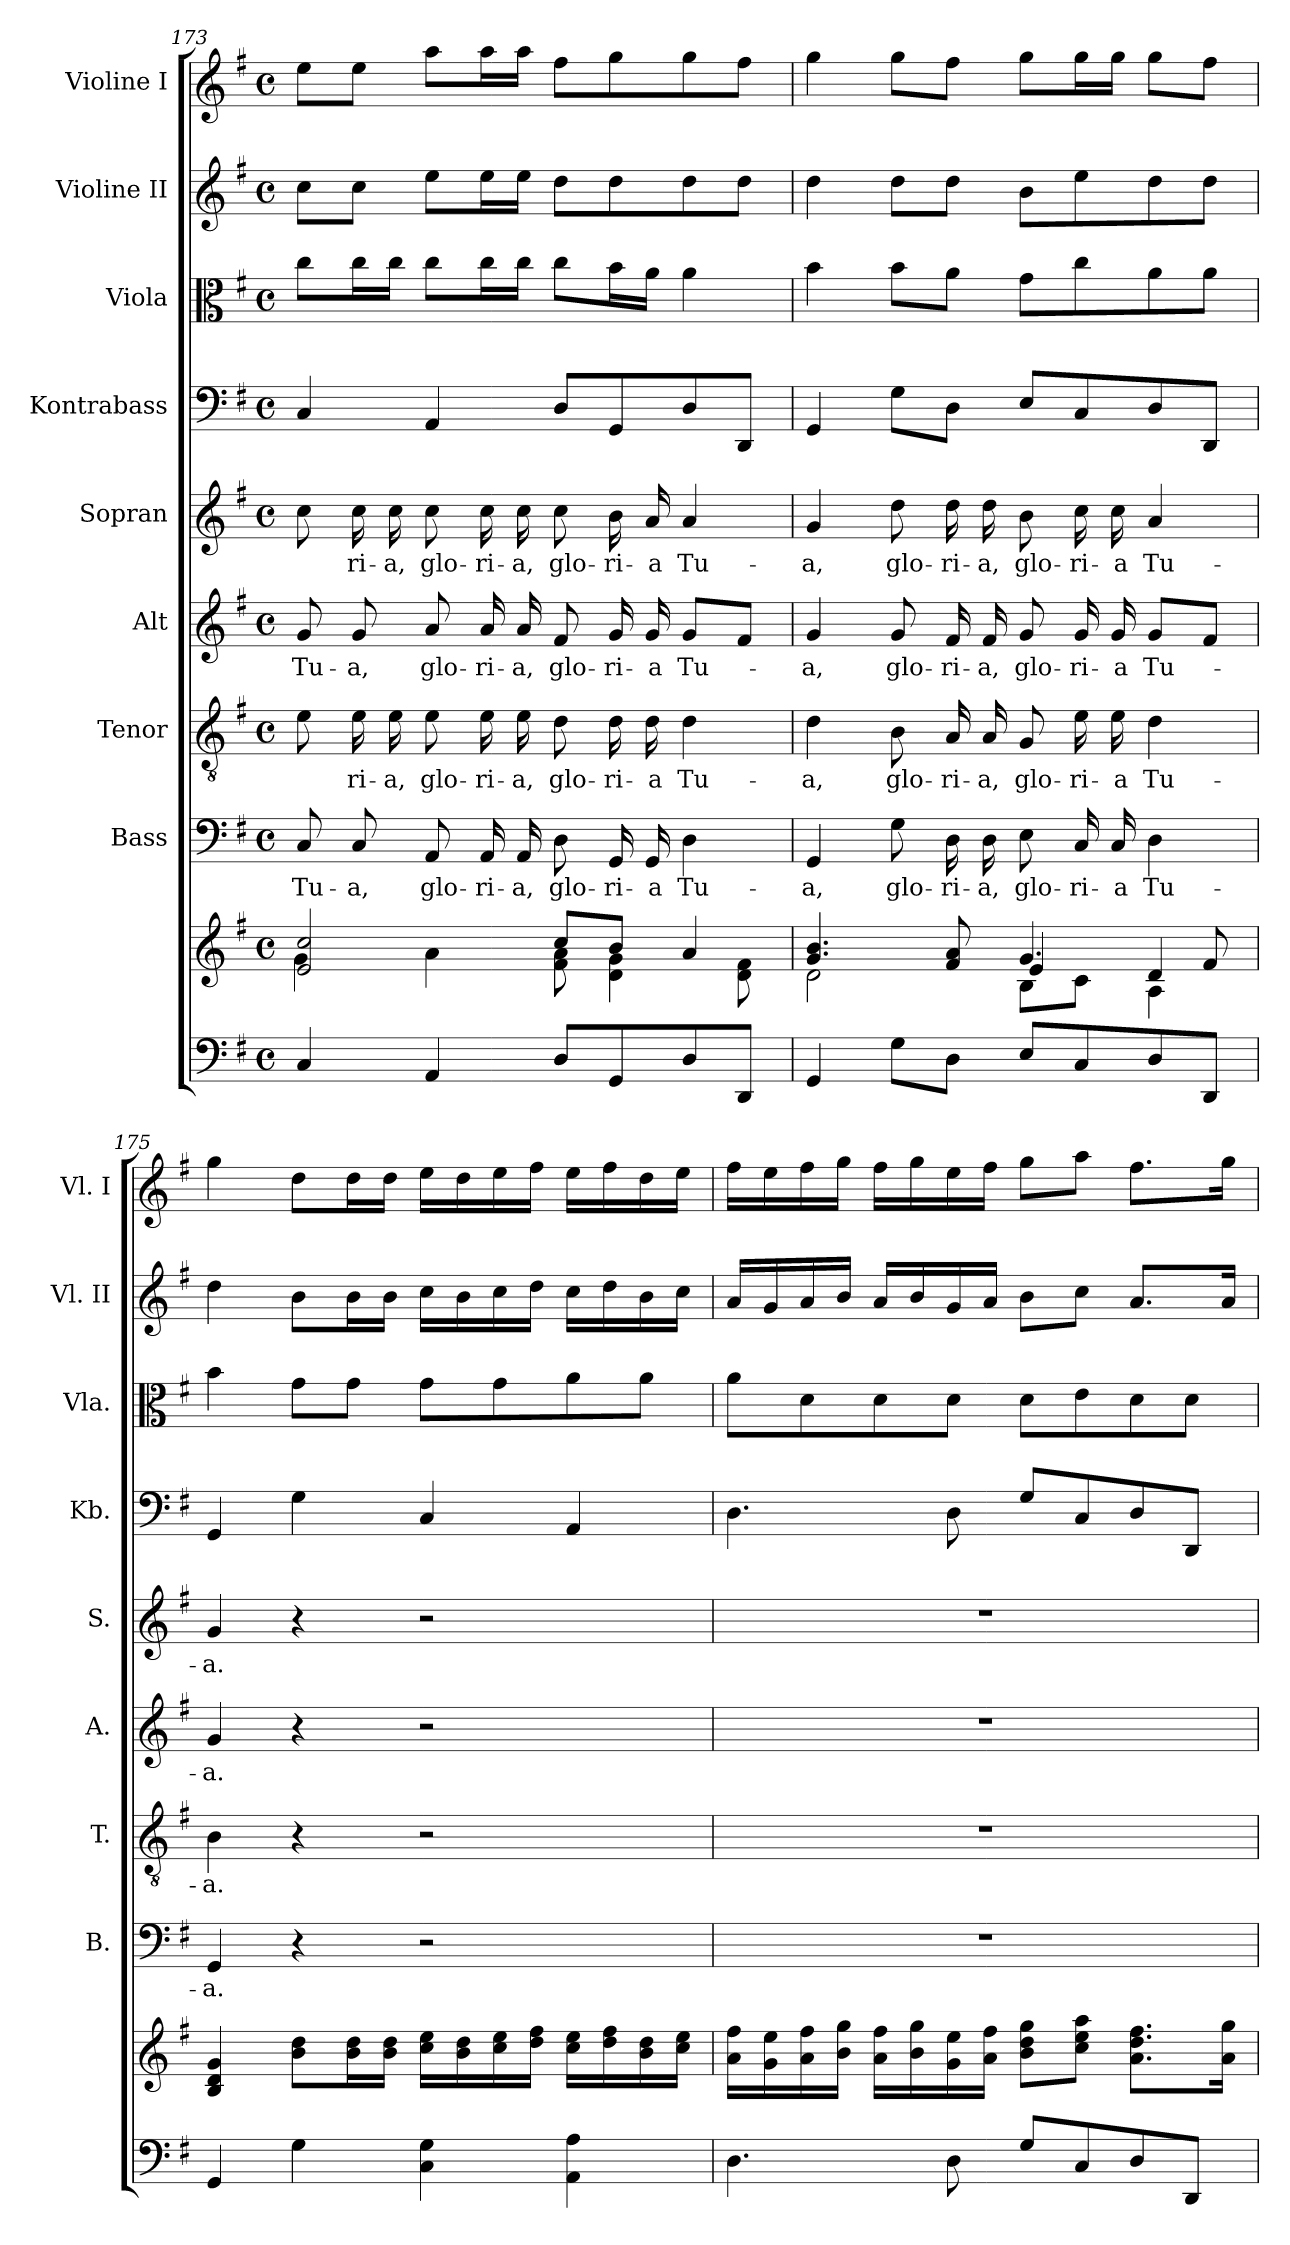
**kern	**kern	**kern	**text	**kern	**text	**kern	**text	**kern	**text	**kern	**kern	**kern	**kern
*part9	*part9	*part8	*part8	*part7	*part7	*part6	*part6	*part5	*part5	*part4	*part3	*part2	*part1
*staff10	*staff9	*staff8	*staff8	*staff7	*staff7	*staff6	*staff6	*staff5	*staff5	*staff4	*staff3	*staff2	*staff1
*	*	*I"Bass	*	*I"Tenor	*	*I"Alt	*	*I"Sopran	*	*I"Kontrabass	*I"Viola	*I"Violine II	*I"Violine I
*	*	*I'B.	*	*I'T.	*	*I'A.	*	*I'S.	*	*I'Kb.	*I'Vla.	*I'Vl. II	*I'Vl. I
*clefF4	*clefG2	*clefF4	*	*clefGv2	*	*clefG2	*	*clefG2	*	*clefF4	*clefC3	*clefG2	*clefG2
*	*	*	*	*	*	*	*	*	*	*ITrd7c12	*	*	*
*k[f#]	*k[f#]	*k[f#]	*	*k[f#]	*	*k[f#]	*	*k[f#]	*	*k[f#]	*k[f#]	*k[f#]	*k[f#]
*G:	*G:	*G:	*	*G:	*	*G:	*	*G:	*	*G:	*G:	*G:	*G:
*M4/4	*M4/4	*M4/4	*	*M4/4	*	*M4/4	*	*M4/4	*	*M4/4	*M4/4	*M4/4	*M4/4
*met(c)	*met(c)	*met(c)	*	*met(c)	*	*met(c)	*	*met(c)	*	*met(c)	*met(c)	*met(c)	*met(c)
=173	=173	=173	=173	=173	=173	=173	=173	=173	=173	=173	=173	=173	=173
*	*^	*	*	*	*	*	*	*	*	*	*	*	*
!	!	!	!	!LO:LY:b	!	!	!	!LO:LY:b	!	!	!	!	!	!
4C/	2e/ 2cc/	4g\	8C/	Tu-	8e\	.	8g/	Tu-	8cc\	.	4CC/	8cc\L	8cc\L	8ee\L
!	!	!	!	!LO:LY:b	!	!LO:LY:b	!	!LO:LY:b	!	!LO:LY:b	!	!	!	!
.	.	.	8C/	-a,	16e\	-ri-	8g/	-a,	16cc\	-ri-	.	16cc\L	8cc\J	8ee\J
!	!	!	!	!	!	!LO:LY:b	!	!	!	!LO:LY:b	!	!	!	!
.	.	.	.	.	16e\	-a,	.	.	16cc\	-a,	.	16cc\JJ	.	.
!	!	!	!	!LO:LY:b	!	!LO:LY:b	!	!LO:LY:b	!	!LO:LY:b	!	!	!	!
4AA/	.	4a\	8AA/	glo-	8e\	glo-	8a/	glo-	8cc\	glo-	4AAA/	8cc\L	8ee\L	8aa\L
!	!	!	!	!LO:LY:b	!	!LO:LY:b	!	!LO:LY:b	!	!LO:LY:b	!	!	!	!
.	.	.	16AA/	-ri-	16e\	-ri-	16a/	-ri-	16cc\	-ri-	.	16cc\L	16ee\L	16aa\L
!	!	!	!	!LO:LY:b	!	!LO:LY:b	!	!LO:LY:b	!	!LO:LY:b	!	!	!	!
.	.	.	16AA/	-a,	16e\	-a,	16a/	-a,	16cc\	-a,	.	16cc\JJ	16ee\JJ	16aa\JJ
!	!	!	!	!LO:LY:b	!	!LO:LY:b	!	!LO:LY:b	!	!LO:LY:b	!	!	!	!
8D/L	8cc/L	8f#\ 8a\	8D\	glo-	8d\	glo-	8f#/	glo-	8cc\	glo-	8DD/L	8cc\L	8dd\L	8ff#\L
!	!	!	!	!LO:LY:b	!	!LO:LY:b	!	!LO:LY:b	!	!LO:LY:b	!	!	!	!
8GG/	8b/J	4d\ 4g\	16GG/	-ri-	16d\	-ri-	16g/	-ri-	16b\	-ri-	8GGG/	16b\L	8dd\	8gg\
!	!	!	!	!LO:LY:b	!	!LO:LY:b	!	!LO:LY:b	!	!LO:LY:b	!	!	!	!
.	.	.	16GG/	-a	16d\	-a	16g/	-a	16a/	-a	.	16a\JJ	.	.
!	!	!	!	!LO:LY:b	!	!LO:LY:b	!	!LO:LY:b	!	!LO:LY:b	!	!	!	!
8D/	4a/	.	4D\	Tu-	4d\	Tu-	8g/L	Tu-	4a/	Tu-	8DD/	4a\	8dd\	8gg\
8DD/J	.	8d\ 8f#\	.	.	.	.	8f#/J	.	.	.	8DDD/J	.	8dd\J	8ff#\J
!!LO:PB:g=z
=174	=174	=174	=174	=174	=174	=174	=174	=174	=174	=174	=174	=174	=174	=174
*	*	*^	*	*	*	*	*	*	*	*	*	*	*	*
!	!	!	!	!	!LO:LY:b	!	!LO:LY:b	!	!LO:LY:b	!	!LO:LY:b	!	!	!	!
4GG/	4.g/ 4.b/	2d\	2ryy	4GG/	-a,	4d\	-a,	4g/	-a,	4g/	-a,	4GGG/	4b\	4dd\	4gg\
!	!	!	!	!	!LO:LY:b	!	!LO:LY:b	!	!LO:LY:b	!	!LO:LY:b	!	!	!	!
8G\L	.	.	.	8G\	glo-	8B\	glo-	8g/	glo-	8dd\	glo-	8GG\L	8b\L	8dd\L	8gg\L
!	!	!	!	!	!LO:LY:b	!	!LO:LY:b	!	!LO:LY:b	!	!LO:LY:b	!	!	!	!
8D\J	8f#/ 8a/	.	.	16D\	-ri-	16A/	-ri-	16f#/	-ri-	16dd\	-ri-	8DD\J	8a\J	8dd\J	8ff#\J
!	!	!	!	!	!LO:LY:b	!	!LO:LY:b	!	!LO:LY:b	!	!LO:LY:b	!	!	!	!
.	.	.	.	16D\	-a,	16A/	-a,	16f#/	-a,	16dd\	-a,	.	.	.	.
!	!	!	!	!	!LO:LY:b	!	!LO:LY:b	!	!LO:LY:b	!	!LO:LY:b	!	!	!	!
8E/L	4.g/	8B\L	4e/	8E\	glo-	8G/	glo-	8g/	glo-	8b\	glo-	8EE/L	8g\L	8b\L	8gg\L
!	!	!	!	!	!LO:LY:b	!	!LO:LY:b	!	!LO:LY:b	!	!LO:LY:b	!	!	!	!
8C/	.	8c\J	.	16C/	-ri-	16e\	-ri-	16g/	-ri-	16cc\	-ri-	8CC/	8cc\	8ee\	16gg\L
!	!	!	!	!	!LO:LY:b	!	!LO:LY:b	!	!LO:LY:b	!	!LO:LY:b	!	!	!	!
.	.	.	.	16C/	-a	16e\	-a	16g/	-a	16cc\	-a	.	.	.	16gg\JJ
!	!	!	!	!	!LO:LY:b	!	!LO:LY:b	!	!LO:LY:b	!	!LO:LY:b	!	!	!	!
8D/	.	4A\	4d/	4D\	Tu-	4d\	Tu-	8g/L	Tu-	4a/	Tu-	8DD/	8a\	8dd\	8gg\L
8DD/J	8f#/	.	.	.	.	.	.	8f#/J	.	.	.	8DDD/J	8a\J	8dd\J	8ff#\J
*	*v	*v	*v	*	*	*	*	*	*	*	*	*	*	*	*
=175	=175	=175	=175	=175	=175	=175	=175	=175	=175	=175	=175	=175	=175
!	!	!	!LO:LY:b	!	!LO:LY:b	!	!LO:LY:b	!	!LO:LY:b	!	!	!	!
4GG/	4B/ 4d/ 4g/	4GG/	-a.	4B\	-a.	4g/	-a.	4g/	-a.	4GGG/	4b\	4dd\	4gg\
4G\	8b\ 8dd\L	4r	.	4r	.	4r	.	4r	.	4GG\	8g\L	8b\L	8dd\L
.	16b\ 16dd\L	.	.	.	.	.	.	.	.	.	8g\J	16b\L	16dd\L
.	16b\ 16dd\JJ	.	.	.	.	.	.	.	.	.	.	16b\JJ	16dd\JJ
4C\ 4G\	16cc\ 16ee\LL	2r	.	2r	.	2r	.	2r	.	4CC/	8g\L	16cc\LL	16ee\LL
.	16b\ 16dd\	.	.	.	.	.	.	.	.	.	.	16b\	16dd\
.	16cc\ 16ee\	.	.	.	.	.	.	.	.	.	8g\	16cc\	16ee\
.	16dd\ 16ff#\JJ	.	.	.	.	.	.	.	.	.	.	16dd\JJ	16ff#\JJ
4AA\ 4A\	16cc\ 16ee\LL	.	.	.	.	.	.	.	.	4AAA/	8a\	16cc\LL	16ee\LL
.	16dd\ 16ff#\	.	.	.	.	.	.	.	.	.	.	16dd\	16ff#\
.	16b\ 16dd\	.	.	.	.	.	.	.	.	.	8a\J	16b\	16dd\
.	16cc\ 16ee\JJ	.	.	.	.	.	.	.	.	.	.	16cc\JJ	16ee\JJ
=176	=176	=176	=176	=176	=176	=176	=176	=176	=176	=176	=176	=176	=176
4.D\	16a\ 16ff#\LL	1r	.	1r	.	1r	.	1r	.	4.DD\	8a\L	16a/LL	16ff#\LL
.	16g\ 16ee\	.	.	.	.	.	.	.	.	.	.	16g/	16ee\
.	16a\ 16ff#\	.	.	.	.	.	.	.	.	.	8d\	16a/	16ff#\
.	16b\ 16gg\JJ	.	.	.	.	.	.	.	.	.	.	16b/JJ	16gg\JJ
.	16a\ 16ff#\LL	.	.	.	.	.	.	.	.	.	8d\	16a/LL	16ff#\LL
.	16b\ 16gg\	.	.	.	.	.	.	.	.	.	.	16b/	16gg\
8D\	16g\ 16ee\	.	.	.	.	.	.	.	.	8DD\	8d\J	16g/	16ee\
.	16a\ 16ff#\JJ	.	.	.	.	.	.	.	.	.	.	16a/JJ	16ff#\JJ
8G/L	8b\ 8dd\ 8gg\L	.	.	.	.	.	.	.	.	8GG/L	8d\L	8b\L	8gg\L
8C/	8cc\ 8ee\ 8aa\J	.	.	.	.	.	.	.	.	8CC/	8e\	8cc\J	8aa\J
8D/	8.a\ 8.dd\ 8.ff#\L	.	.	.	.	.	.	.	.	8DD/	8d\	8.a/L	8.ff#\L
8DD/J	.	.	.	.	.	.	.	.	.	8DDD/J	8d\J	.	.
.	16a\ 16gg\Jk	.	.	.	.	.	.	.	.	.	.	16a/Jk	16gg\Jk
=	=	=	=	=	=	=	=	=	=	=	=	=	=
*-	*-	*-	*-	*-	*-	*-	*-	*-	*-	*-	*-	*-	*-
